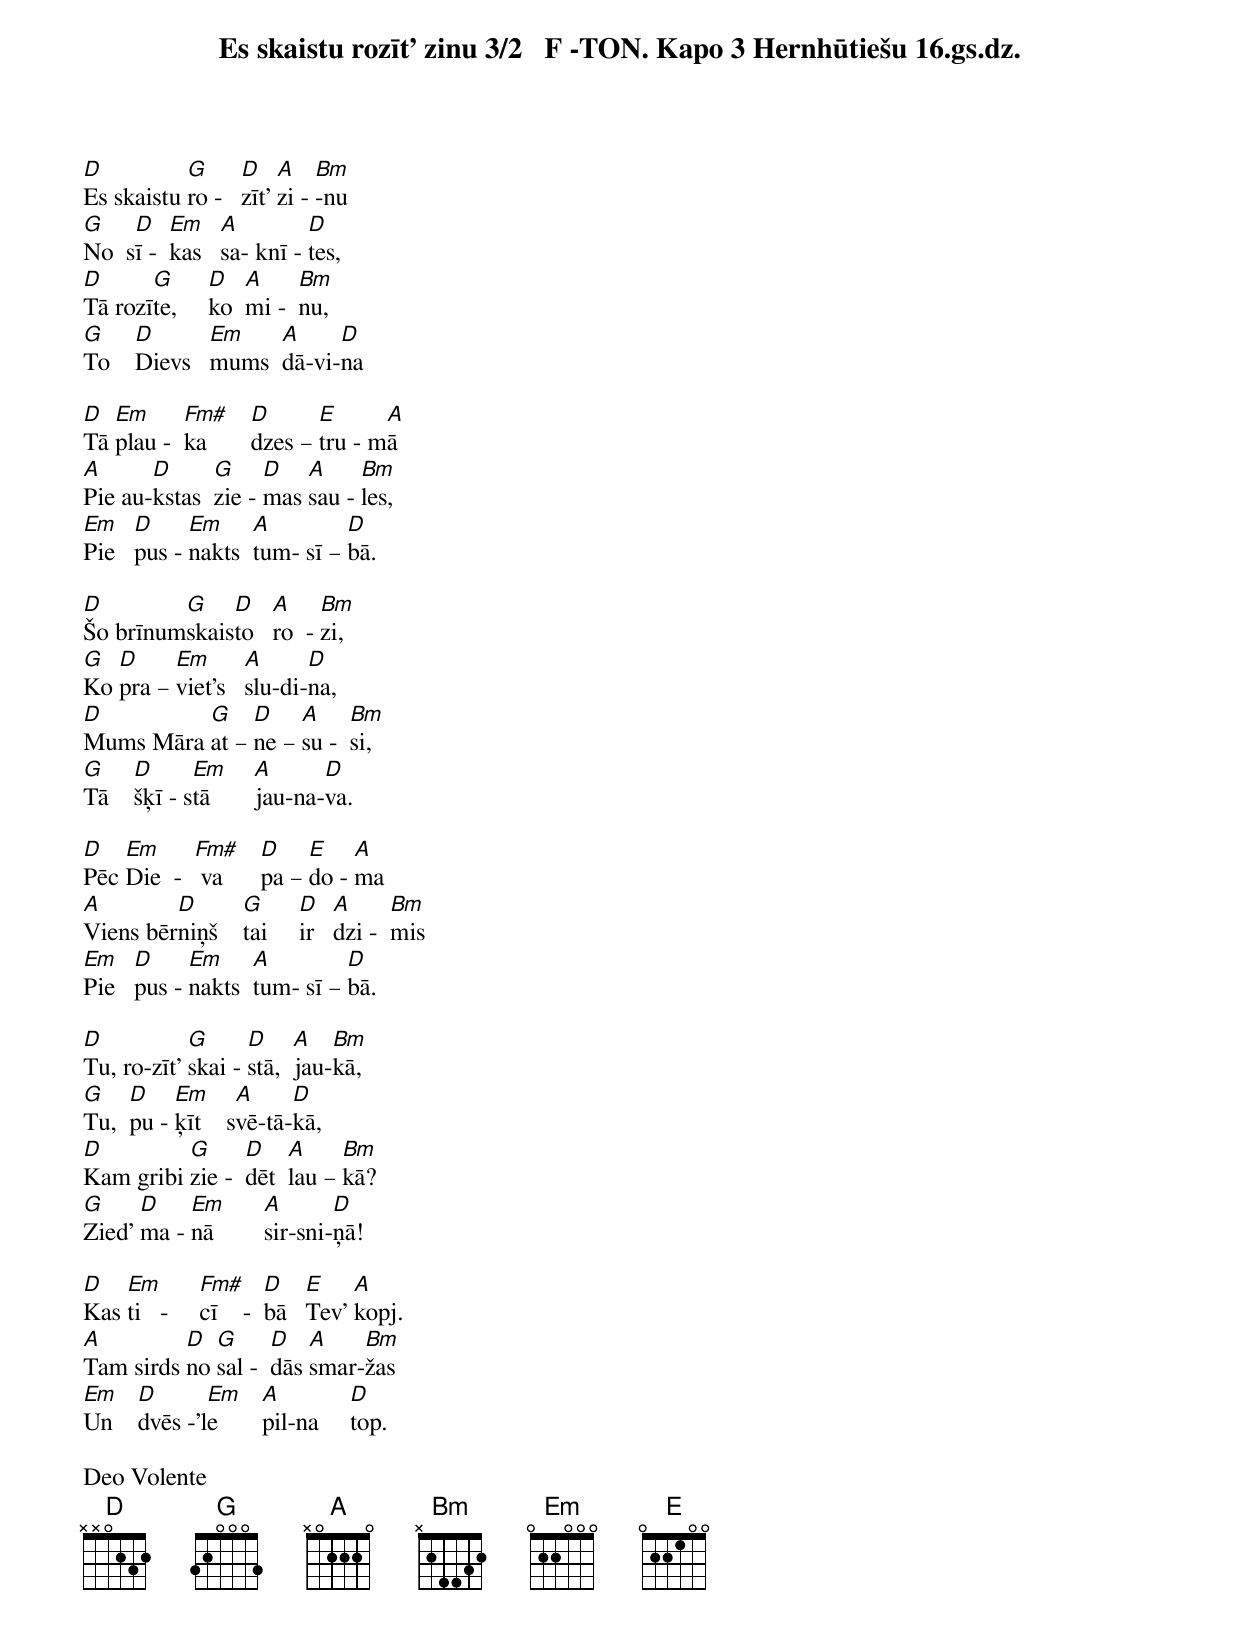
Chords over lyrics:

Es skaistu rozīt’ zinu 3/2   F -TON. Kapo 3 Hernhūtiešu 16.gs.dz.

D          G      D    A    Bm
Es skaistu ro -   zīt’ zi - -nu
G    D    Em    A         D
No  sī -  kas   sa- knī - tes,
D      G       D   A     Bm
Tā rozīte,     ko  mi -  nu,
G     D       Em    A     D
To    Dievs   mums  dā-vi-na

D  Em      Fm#      D      E      A
Tā plau -  ka       dzes – tru - mā
A      D      G     D   A     Bm
Pie au-kstas  zie - mas sau - les,
Em    D     Em     A         D
Pie   pus - nakts  tum- sī – bā.

D        G    D    A     Bm
Šo brīnumskaisto   ro  - zi,
G  D     Em       A      D
Ko pra – viet’s   slu-di-na,
D         G    D    A     Bm
Mums Māra at – ne – su -  si,
G     D      Em       A      D
Tā    šķī - stā       jau-na-va.

D   Em      Fm#      D    E    A
Pēc Die  -   va      pa – do - ma
A        D       G       D    A      Bm
Viens bērniņš    tai     ir   dzi -  mis
Em    D     Em     A         D
Pie   pus - nakts  tum- sī – bā.

D           G      D     A   Bm
Tu, ro-zīt’ skai - stā,  jau-kā,
G    D    Em      A     D
Tu,  pu - ķīt    svē-tā-kā,
D         G      D    A     Bm
Kam gribi zie -  dēt  lau – kā?
G     D    Em        A       D
Zied’ ma - nā        sir-sni-ņā!

D   Em         Fm#      D    E    A
Kas ti   -     cī    -  bā   Tev’ kopj.
A         D  G      D   A    Bm
Tam sirds no sal -  dās smar-žas
Em    D       Em      A          D
Un    dvēs -’le       pil-na     top.

Deo Volente
